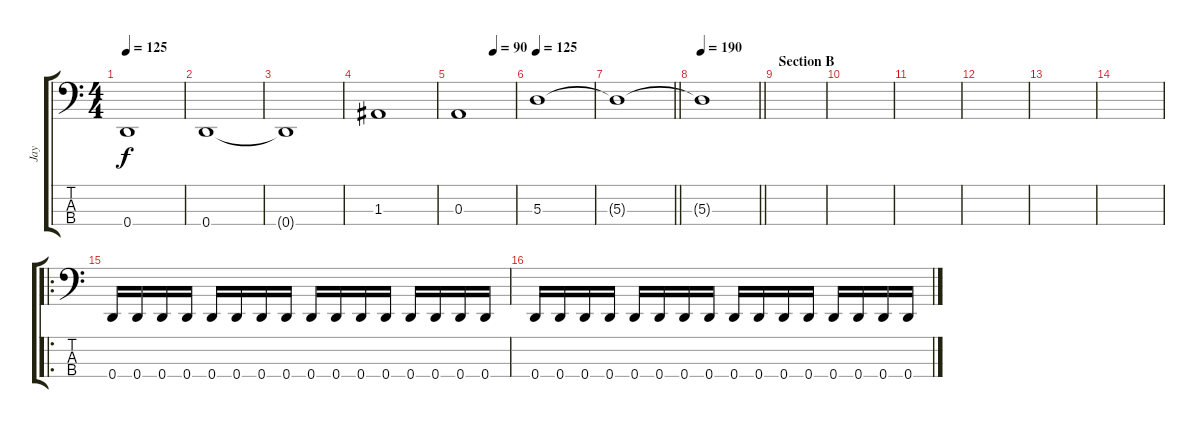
\track ("Jay" "Jay") {instrument electricbasspick}
\staff {score tabs}
\tuning (G2 D2 A1 D1) {hide}
\ts (4 4)
\tempo 125
\clef f4
\ks c
0.4{t}.1{dy f} |
0.4.1 |
0.4{t}.1 |
1.3.1 |
\tempo (90 0.625)
0.3.1 |
\tempo 125
5.3.1 |
\barLineRight lightlight
5.3{t}.1 |
\section ("" "")
\tempo 190
\barLineRight lightlight
5.3{t}.1 |
\section ("" "Section B")
|
|
|
|
|
|
\ro
0.4.16 0.4.16 0.4.16 0.4.16 0.4.16 0.4.16 0.4.16 0.4.16 0.4.16 0.4.16 0.4.16 0.4.16 0.4.16 0.4.16 0.4.16 0.4.16 |
0.4.16 0.4.16 0.4.16 0.4.16 0.4.16 0.4.16 0.4.16 0.4.16 0.4.16 0.4.16 0.4.16 0.4.16 0.4.16 0.4.16 0.4.16 0.4.16
